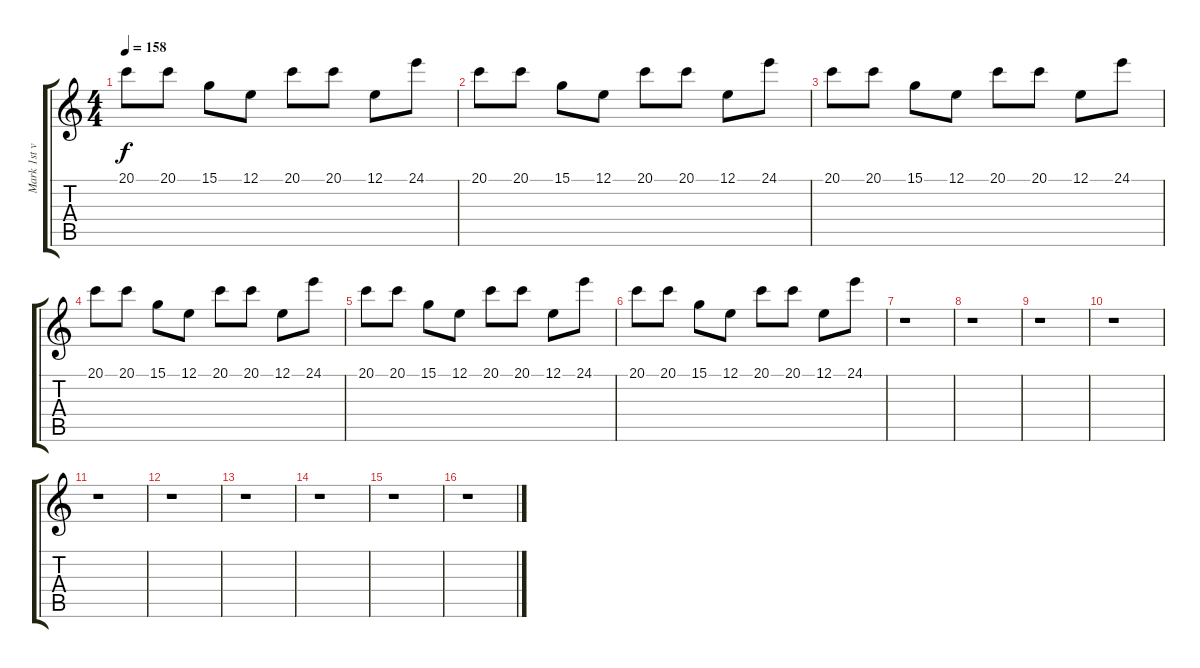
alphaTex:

\track ("Mark 1st voice sinthetiser" "Mark 1st v") {instrument lead1square}
\staff {score tabs}
\tuning (E4 B3 G3 D3 A2 E2) {hide}
\ts (4 4)
\tempo 158
\clef g2
\ks c
20.1.8{dy f} 20.1.8 15.1.8 12.1.8 20.1.8 20.1.8 12.1.8 24.1.8 |
20.1.8 20.1.8 15.1.8 12.1.8 20.1.8 20.1.8 12.1.8 24.1.8 |
20.1.8 20.1.8 15.1.8 12.1.8 20.1.8 20.1.8 12.1.8 24.1.8 |
20.1.8 20.1.8 15.1.8 12.1.8 20.1.8 20.1.8 12.1.8 24.1.8 |
20.1.8 20.1.8 15.1.8 12.1.8 20.1.8 20.1.8 12.1.8 24.1.8 |
20.1.8 20.1.8 15.1.8 12.1.8 20.1.8 20.1.8 12.1.8 24.1.8 |
r.1 |
r.1 |
r.1 |
r.1 |
r.1 |
r.1 |
r.1 |
r.1 |
r.1 |
r.1
